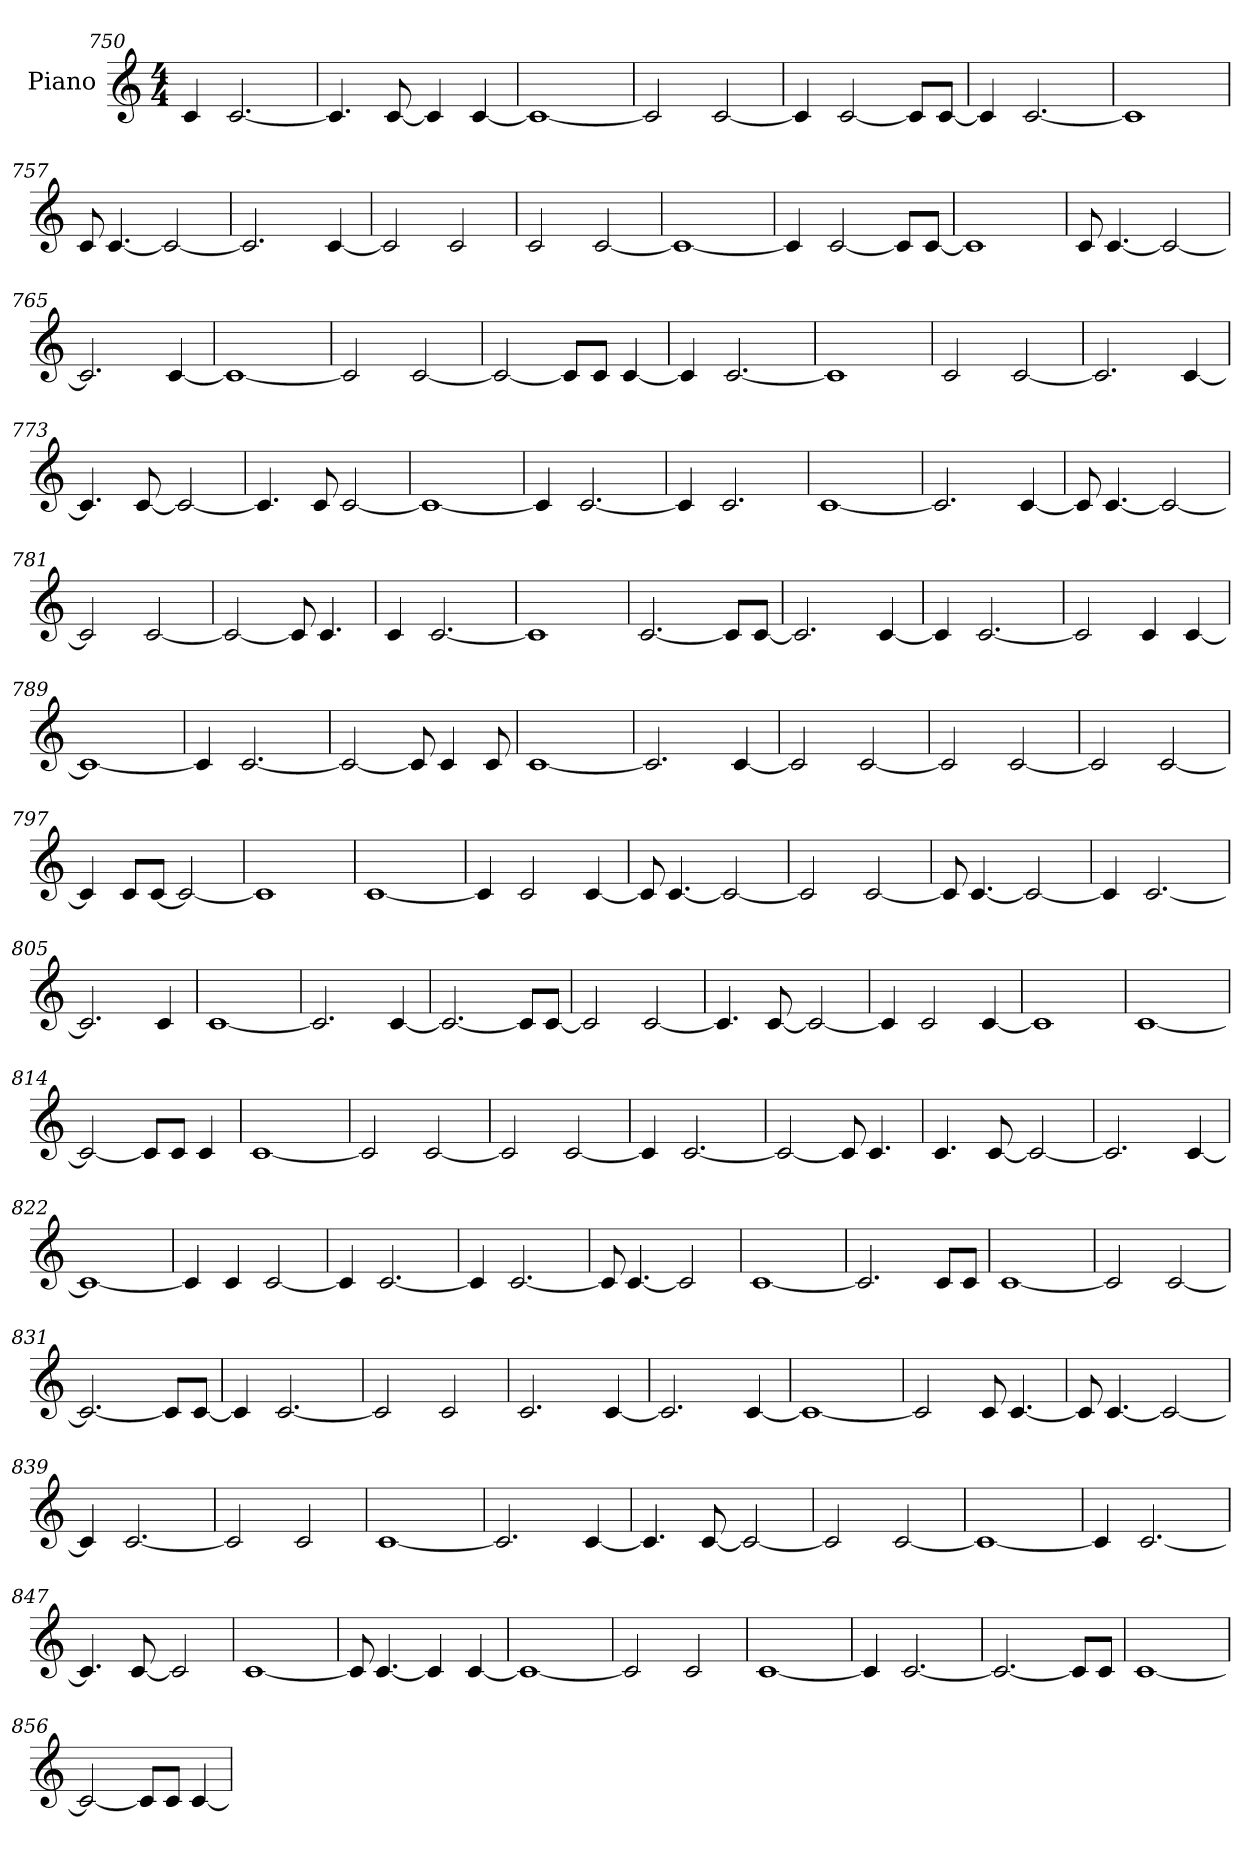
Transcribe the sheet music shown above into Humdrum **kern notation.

**kern
*part1
*staff1
*I"Piano
*I'Pno.
*clefG2
*k[]
*M4/4
=750
4c/
[2.c/
=751
4.c/]
[8c/
4c/]
[4c/
=752
1c_
=753
2c/]
[2c/
=754
4c/]
[2c/
8c/L]
[8c/J
=755
4c/]
[2.c/
=756
1c]
=757
8c/
[4.c/
2c/_
=758
2.c/]
[4c/
=759
2c/]
2c/
=760
2c/
[2c/
=761
1c_
=762
4c/]
[2c/
8c/L]
[8c/J
=763
1c]
=764
8c/
[4.c/
2c/_
=765
2.c/]
[4c/
=766
1c_
=767
2c/]
[2c/
=768
2c/_
8c/L]
8c/J
[4c/
=769
4c/]
[2.c/
=770
1c]
=771
2c/
[2c/
=772
2.c/]
[4c/
=773
4.c/]
[8c/
2c/_
=774
4.c/]
8c/
[2c/
=775
1c_
=776
4c/]
[2.c/
=777
4c/]
2.c/
=778
[1c
=779
2.c/]
[4c/
=780
8c/]
[4.c/
2c/_
=781
2c/]
[2c/
=782
2c/_
8c/]
4.c/
=783
4c/
[2.c/
=784
1c]
=785
[2.c/
8c/L]
[8c/J
=786
2.c/]
[4c/
=787
4c/]
[2.c/
=788
2c/]
4c/
[4c/
=789
1c_
=790
4c/]
[2.c/
=791
2c/_
8c/]
4c/
8c/
=792
[1c
=793
2.c/]
[4c/
=794
2c/]
[2c/
=795
2c/]
[2c/
=796
2c/]
[2c/
=797
4c/]
8c/L
[8c/J
2c/_
=798
1c]
=799
[1c
=800
4c/]
2c/
[4c/
=801
8c/]
[4.c/
2c/_
=802
2c/]
[2c/
=803
8c/]
[4.c/
2c/_
=804
4c/]
[2.c/
=805
2.c/]
4c/
=806
[1c
=807
2.c/]
[4c/
=808
2.c/_
8c/L]
[8c/J
=809
2c/]
[2c/
=810
4.c/]
[8c/
2c/_
=811
4c/]
2c/
[4c/
=812
1c]
=813
[1c
=814
2c/_
8c/L]
8c/J
4c/
=815
[1c
=816
2c/]
[2c/
=817
2c/]
[2c/
=818
4c/]
[2.c/
=819
2c/_
8c/]
4.c/
=820
4.c/
[8c/
2c/_
=821
2.c/]
[4c/
=822
1c_
=823
4c/]
4c/
[2c/
=824
4c/]
[2.c/
=825
4c/]
[2.c/
=826
8c/]
[4.c/
2c/]
=827
[1c
=828
2.c/]
8c/L
8c/J
=829
[1c
=830
2c/]
[2c/
=831
2.c/_
8c/L]
[8c/J
=832
4c/]
[2.c/
=833
2c/]
2c/
=834
2.c/
[4c/
=835
2.c/]
[4c/
=836
1c_
=837
2c/]
8c/
[4.c/
=838
8c/]
[4.c/
2c/_
=839
4c/]
[2.c/
=840
2c/]
2c/
=841
[1c
=842
2.c/]
[4c/
=843
4.c/]
[8c/
2c/_
=844
2c/]
[2c/
=845
1c_
=846
4c/]
[2.c/
=847
4.c/]
[8c/
2c/]
=848
[1c
=849
8c/]
[4.c/
4c/]
[4c/
=850
1c_
=851
2c/]
2c/
=852
[1c
=853
4c/]
[2.c/
=854
2.c/_
8c/L]
8c/J
=855
[1c
=856
2c/_
8c/L]
8c/J
[4c/
=
*-
